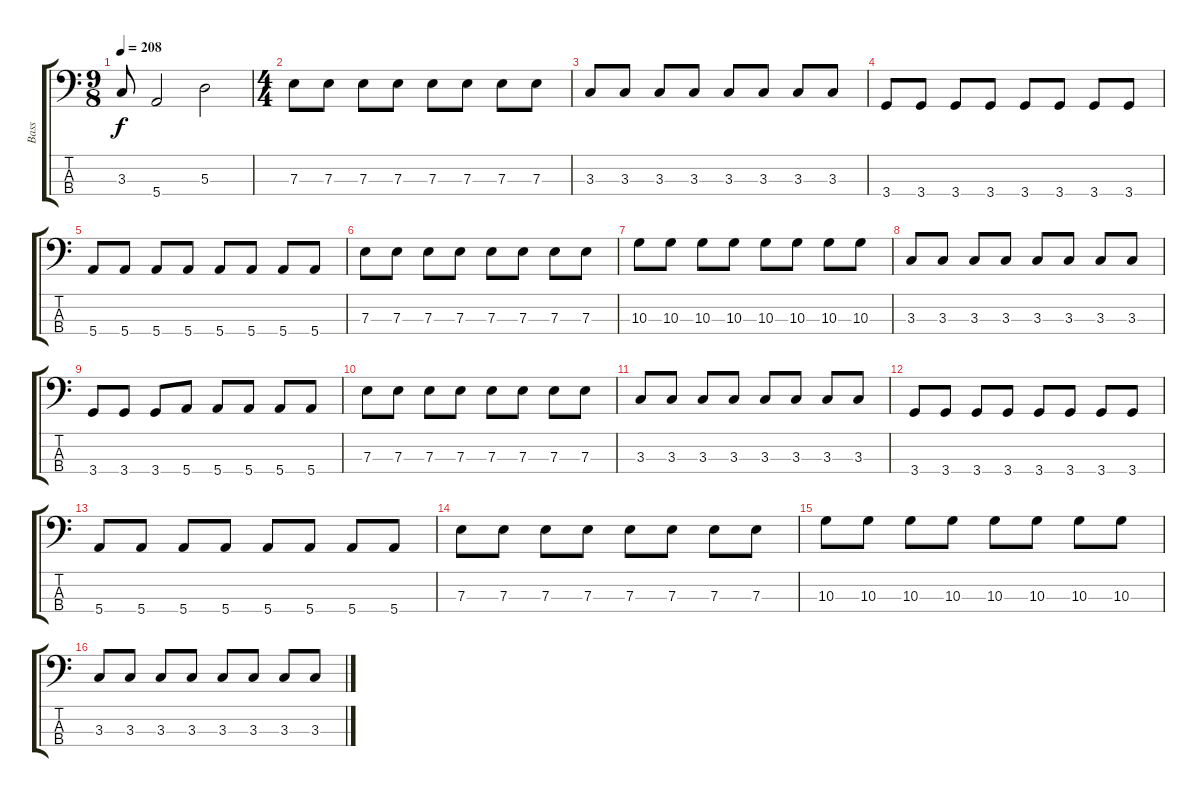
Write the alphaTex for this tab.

\track ("Bass" "Bass") {instrument electricbasspick}
\staff {score tabs}
\tuning (G2 D2 A1 E1) {hide}
\ts (9 8)
\tempo 208
\clef f4
\ks c
3.3{t}.8{dy f} 5.4.2 5.3.2 |
\ts (4 4)
7.3.8 7.3.8 7.3.8 7.3.8 7.3.8 7.3.8 7.3.8 7.3.8 |
3.3.8 3.3.8 3.3.8 3.3.8 3.3.8 3.3.8 3.3.8 3.3.8 |
3.4.8 3.4.8 3.4.8 3.4.8 3.4.8 3.4.8 3.4.8 3.4.8 |
5.4.8 5.4.8 5.4.8 5.4.8 5.4.8 5.4.8 5.4.8 5.4.8 |
7.3.8 7.3.8 7.3.8 7.3.8 7.3.8 7.3.8 7.3.8 7.3.8 |
10.3.8 10.3.8 10.3.8 10.3.8 10.3.8 10.3.8 10.3.8 10.3.8 |
3.3.8 3.3.8 3.3.8 3.3.8 3.3.8 3.3.8 3.3.8 3.3.8 |
3.4.8 3.4.8 3.4.8 5.4.8 5.4.8 5.4.8 5.4.8 5.4.8 |
7.3.8 7.3.8 7.3.8 7.3.8 7.3.8 7.3.8 7.3.8 7.3.8 |
3.3.8 3.3.8 3.3.8 3.3.8 3.3.8 3.3.8 3.3.8 3.3.8 |
3.4.8 3.4.8 3.4.8 3.4.8 3.4.8 3.4.8 3.4.8 3.4.8 |
5.4.8 5.4.8 5.4.8 5.4.8 5.4.8 5.4.8 5.4.8 5.4.8 |
7.3.8 7.3.8 7.3.8 7.3.8 7.3.8 7.3.8 7.3.8 7.3.8 |
10.3.8 10.3.8 10.3.8 10.3.8 10.3.8 10.3.8 10.3.8 10.3.8 |
3.3.8 3.3.8 3.3.8 3.3.8 3.3.8 3.3.8 3.3.8 3.3.8
